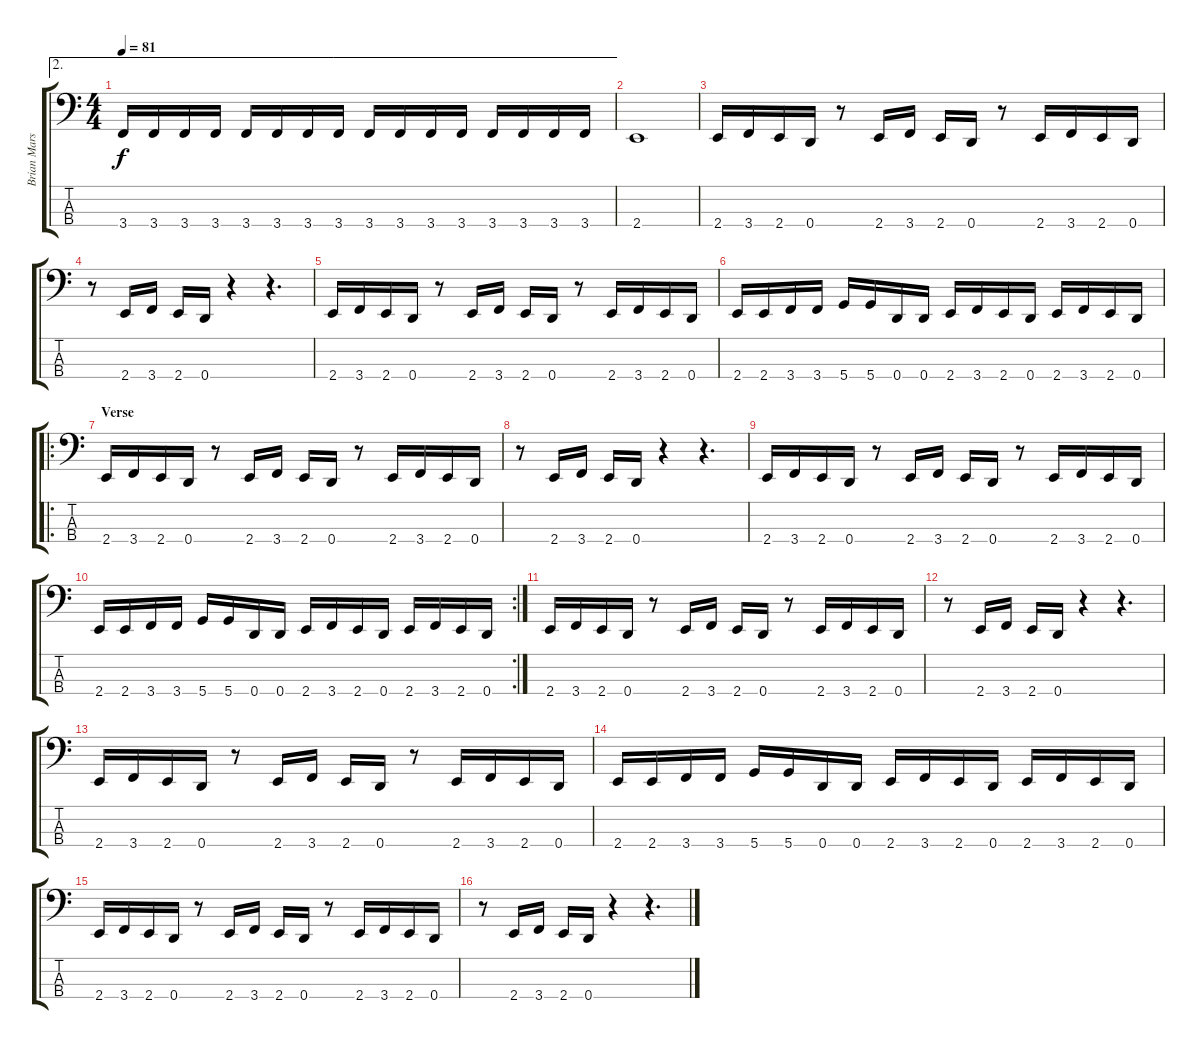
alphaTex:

\track ("Brian Marshall" "Brian Mars") {instrument electricbasspick}
\staff {score tabs}
\tuning (G2 D2 A1 D1) {hide}
\ae 2
\ts (4 4)
\tempo 81
\clef f4
\ks c
3.4.16{dy f} 3.4.16 3.4.16 3.4.16 3.4.16 3.4.16 3.4.16 3.4.16 3.4.16 3.4.16 3.4.16 3.4.16 3.4.16 3.4.16 3.4.16 3.4.16 |
2.4.1 |
2.4.16 3.4.16 2.4.16 0.4.16 r.8 2.4.16 3.4.16 2.4.16 0.4.16 r.8 2.4.16 3.4.16 2.4.16 0.4.16 |
r.8 2.4.16 3.4.16 2.4.16 0.4.16 r.4 r.4{d} |
2.4.16 3.4.16 2.4.16 0.4.16 r.8 2.4.16 3.4.16 2.4.16 0.4.16 r.8 2.4.16 3.4.16 2.4.16 0.4.16 |
2.4.16 2.4.16 3.4.16 3.4.16 5.4.16 5.4.16 0.4.16 0.4.16 2.4.16 3.4.16 2.4.16 0.4.16 2.4.16 3.4.16 2.4.16 0.4.16 |
\ro
\section ("" "Verse")
2.4.16 3.4.16 2.4.16 0.4.16 r.8 2.4.16 3.4.16 2.4.16 0.4.16 r.8 2.4.16 3.4.16 2.4.16 0.4.16 |
r.8 2.4.16 3.4.16 2.4.16 0.4.16 r.4 r.4{d} |
2.4.16 3.4.16 2.4.16 0.4.16 r.8 2.4.16 3.4.16 2.4.16 0.4.16 r.8 2.4.16 3.4.16 2.4.16 0.4.16 |
\rc 2
2.4.16 2.4.16 3.4.16 3.4.16 5.4.16 5.4.16 0.4.16 0.4.16 2.4.16 3.4.16 2.4.16 0.4.16 2.4.16 3.4.16 2.4.16 0.4.16 |
2.4.16 3.4.16 2.4.16 0.4.16 r.8 2.4.16 3.4.16 2.4.16 0.4.16 r.8 2.4.16 3.4.16 2.4.16 0.4.16 |
r.8 2.4.16 3.4.16 2.4.16 0.4.16 r.4 r.4{d} |
2.4.16 3.4.16 2.4.16 0.4.16 r.8 2.4.16 3.4.16 2.4.16 0.4.16 r.8 2.4.16 3.4.16 2.4.16 0.4.16 |
2.4.16 2.4.16 3.4.16 3.4.16 5.4.16 5.4.16 0.4.16 0.4.16 2.4.16 3.4.16 2.4.16 0.4.16 2.4.16 3.4.16 2.4.16 0.4.16 |
2.4.16 3.4.16 2.4.16 0.4.16 r.8 2.4.16 3.4.16 2.4.16 0.4.16 r.8 2.4.16 3.4.16 2.4.16 0.4.16 |
r.8 2.4.16 3.4.16 2.4.16 0.4.16 r.4 r.4{d}
